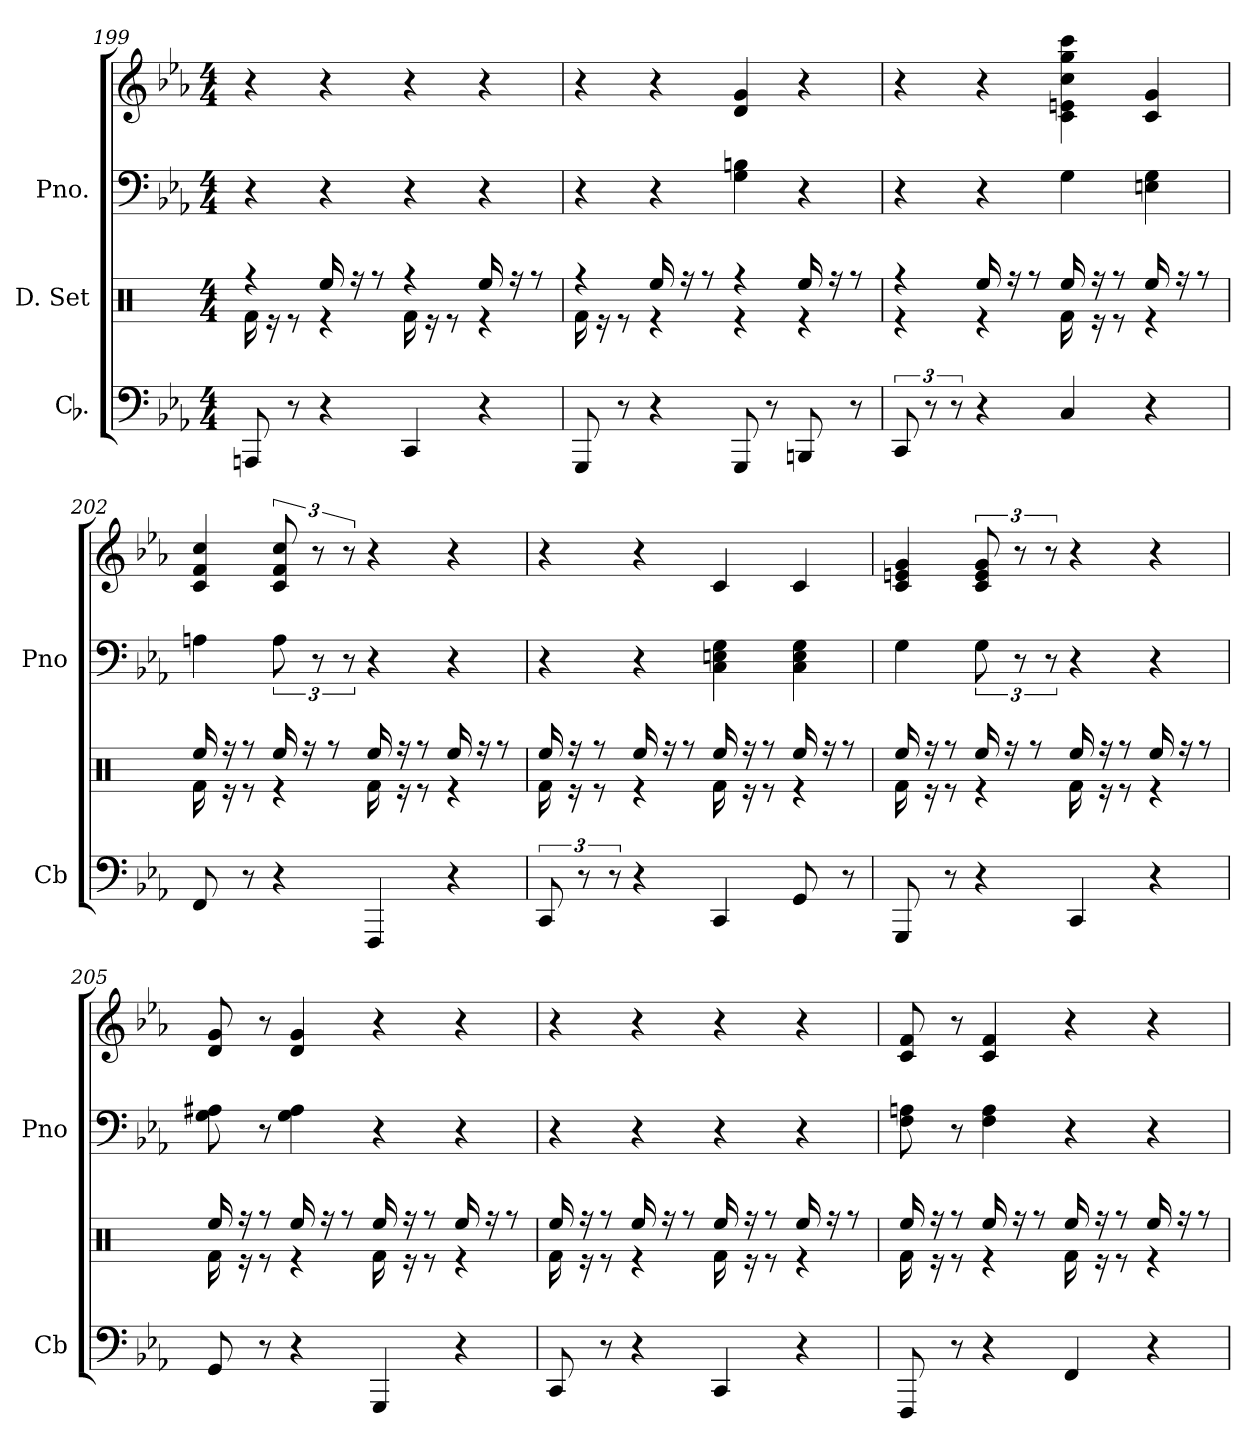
**kern	**kern	**kern	**kern
*part3	*part2	*part1	*part1
*staff4	*staff3	*staff2	*staff1
*I"Cb.	*I"D. Set	*I"Pno.	*
*I'Cb	*	*I'Pno	*
*clefF4	*clefX	*clefF4	*clefG2
*k[b-e-a-]	*k[]	*k[b-e-a-]	*k[b-e-a-]
*M4/4	*M4/4	*M4/4	*M4/4
=199	=199	=199	=199
*	*^	*	*
8AAAn	16Rf\	4rff	4r	4r
.	16re	.	.	.
8r	8re	.	.	.
4r	4re	16Ree/	4r	4r
.	.	16rff	.	.
.	.	8rff	.	.
4CC	16Rf\	4rff	4r	4r
.	16re	.	.	.
.	8re	.	.	.
4r	4re	16Ree/	4r	4r
.	.	16rff	.	.
.	.	8rff	.	.
=200	=200	=200	=200	=200
8GGG	16Rf\	4rff	4r	4r
.	16re	.	.	.
8r	8re	.	.	.
4r	4re	16Ree/	4r	4r
.	.	16rff	.	.
.	.	8rff	.	.
8GGG	4re	4rff	4G 4Bn	4d 4g
8r	.	.	.	.
8BBBn	4re	16Ree/	4r	4r
.	.	16rff	.	.
8r	.	8rff	.	.
=201	=201	=201	=201	=201
12CC	4re	4rff	4r	4r
12r	.	.	.	.
12r	.	.	.	.
4r	4re	16Ree/	4r	4r
.	.	16rff	.	.
.	.	8rff	.	.
4C	16Rf\	16Ree/	4G	4c 4en 4cc 4gg 4ccc
.	16re	16rff	.	.
.	8re	8rff	.	.
4r	4re	16Ree/	4En 4G	4c 4g
.	.	16rff	.	.
.	.	8rff	.	.
=202	=202	=202	=202	=202
8FF	16Rf\	16Ree/	4An	4c 4f 4cc
.	16re	16rff	.	.
8r	8re	8rff	.	.
4r	4re	16Ree/	12A	12c 12f 12cc
.	.	16rff	.	.
.	.	.	12r	12r
.	.	8rff	.	.
.	.	.	12r	12r
4FFF	16Rf\	16Ree/	4r	4r
.	16re	16rff	.	.
.	8re	8rff	.	.
4r	4re	16Ree/	4r	4r
.	.	16rff	.	.
.	.	8rff	.	.
=203	=203	=203	=203	=203
12CC	16Rf\	16Ree/	4r	4r
.	16re	16rff	.	.
12r	.	.	.	.
.	8re	8rff	.	.
12r	.	.	.	.
4r	4re	16Ree/	4r	4r
.	.	16rff	.	.
.	.	8rff	.	.
4CC	16Rf\	16Ree/	4C 4En 4G	4c
.	16re	16rff	.	.
.	8re	8rff	.	.
8GG	4re	16Ree/	4C 4E 4G	4c
.	.	16rff	.	.
8r	.	8rff	.	.
=204	=204	=204	=204	=204
8GGG	16Rf\	16Ree/	4G	4c 4en 4g
.	16re	16rff	.	.
8r	8re	8rff	.	.
4r	4re	16Ree/	12G	12c 12e 12g
.	.	16rff	.	.
.	.	.	12r	12r
.	.	8rff	.	.
.	.	.	12r	12r
4CC	16Rf\	16Ree/	4r	4r
.	16re	16rff	.	.
.	8re	8rff	.	.
4r	4re	16Ree/	4r	4r
.	.	16rff	.	.
.	.	8rff	.	.
=205	=205	=205	=205	=205
8GG	16Rf\	16Ree/	8G 8A#X	8d 8g
.	16re	16rff	.	.
8r	8re	8rff	8r	8r
4r	4re	16Ree/	4G 4A#	4d 4g
.	.	16rff	.	.
.	.	8rff	.	.
4GGG	16Rf\	16Ree/	4r	4r
.	16re	16rff	.	.
.	8re	8rff	.	.
4r	4re	16Ree/	4r	4r
.	.	16rff	.	.
.	.	8rff	.	.
=206	=206	=206	=206	=206
8CC	16Rf\	16Ree/	4r	4r
.	16re	16rff	.	.
8r	8re	8rff	.	.
4r	4re	16Ree/	4r	4r
.	.	16rff	.	.
.	.	8rff	.	.
4CC	16Rf\	16Ree/	4r	4r
.	16re	16rff	.	.
.	8re	8rff	.	.
4r	4re	16Ree/	4r	4r
.	.	16rff	.	.
.	.	8rff	.	.
=207	=207	=207	=207	=207
8FFF	16Rf\	16Ree/	8F 8An	8c 8f
.	16re	16rff	.	.
8r	8re	8rff	8r	8r
4r	4re	16Ree/	4F 4A	4c 4f
.	.	16rff	.	.
.	.	8rff	.	.
4FF	16Rf\	16Ree/	4r	4r
.	16re	16rff	.	.
.	8re	8rff	.	.
4r	4re	16Ree/	4r	4r
.	.	16rff	.	.
.	.	8rff	.	.
*	*v	*v	*	*
=	=	=	=
*-	*-	*-	*-
